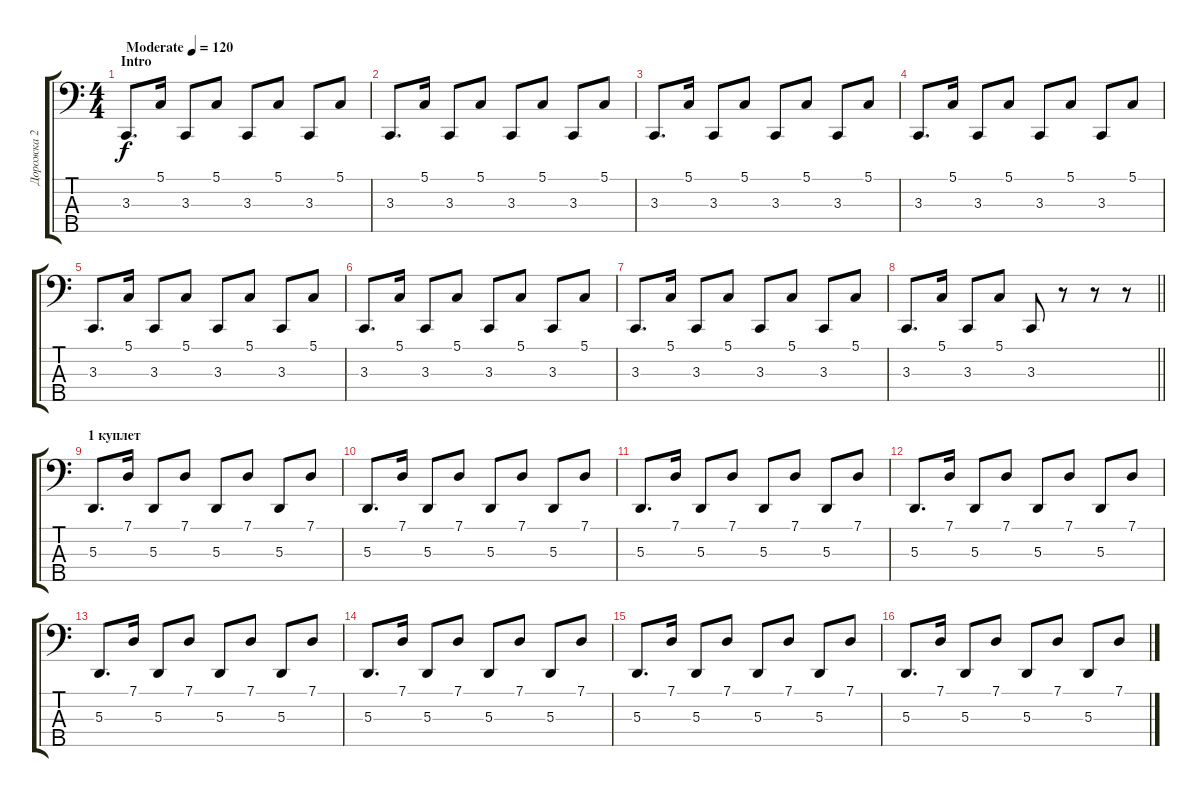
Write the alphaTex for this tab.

\track ("Дорожка 2" "Дорожка 2") {instrument synthbrass1}
\staff {score tabs}
\tuning (G2 D2 A1 E1 B0) {hide}
\ts (4 4)
\section ("" "Intro")
\tempo (120 "Moderate")
\clef f4
\ks c
3.3.8{d dy f instrument synthbrass1} 5.1.16 3.3.8 5.1.8 3.3.8 5.1.8 3.3.8 5.1.8 |
3.3.8{d} 5.1.16 3.3.8 5.1.8 3.3.8 5.1.8 3.3.8 5.1.8 |
3.3.8{d} 5.1.16 3.3.8 5.1.8 3.3.8 5.1.8 3.3.8 5.1.8 |
3.3.8{d} 5.1.16 3.3.8 5.1.8 3.3.8 5.1.8 3.3.8 5.1.8 |
3.3.8{d} 5.1.16 3.3.8 5.1.8 3.3.8 5.1.8 3.3.8 5.1.8 |
3.3.8{d} 5.1.16 3.3.8 5.1.8 3.3.8 5.1.8 3.3.8 5.1.8 |
3.3.8{d} 5.1.16 3.3.8 5.1.8 3.3.8 5.1.8 3.3.8 5.1.8 |
\barLineRight lightlight
3.3.8{d} 5.1.16 3.3.8 5.1.8 3.3.8 r.8 r.8 r.8 |
\section ("" "1 куплет")
5.3.8{d} 7.1.16 5.3.8 7.1.8 5.3.8 7.1.8 5.3.8 7.1.8 |
5.3.8{d} 7.1.16 5.3.8 7.1.8 5.3.8 7.1.8 5.3.8 7.1.8 |
5.3.8{d} 7.1.16 5.3.8 7.1.8 5.3.8 7.1.8 5.3.8 7.1.8 |
5.3.8{d} 7.1.16 5.3.8 7.1.8 5.3.8 7.1.8 5.3.8 7.1.8 |
5.3.8{d} 7.1.16 5.3.8 7.1.8 5.3.8 7.1.8 5.3.8 7.1.8 |
5.3.8{d} 7.1.16 5.3.8 7.1.8 5.3.8 7.1.8 5.3.8 7.1.8 |
5.3.8{d} 7.1.16 5.3.8 7.1.8 5.3.8 7.1.8 5.3.8 7.1.8 |
5.3.8{d} 7.1.16 5.3.8 7.1.8 5.3.8 7.1.8 5.3.8 7.1.8
